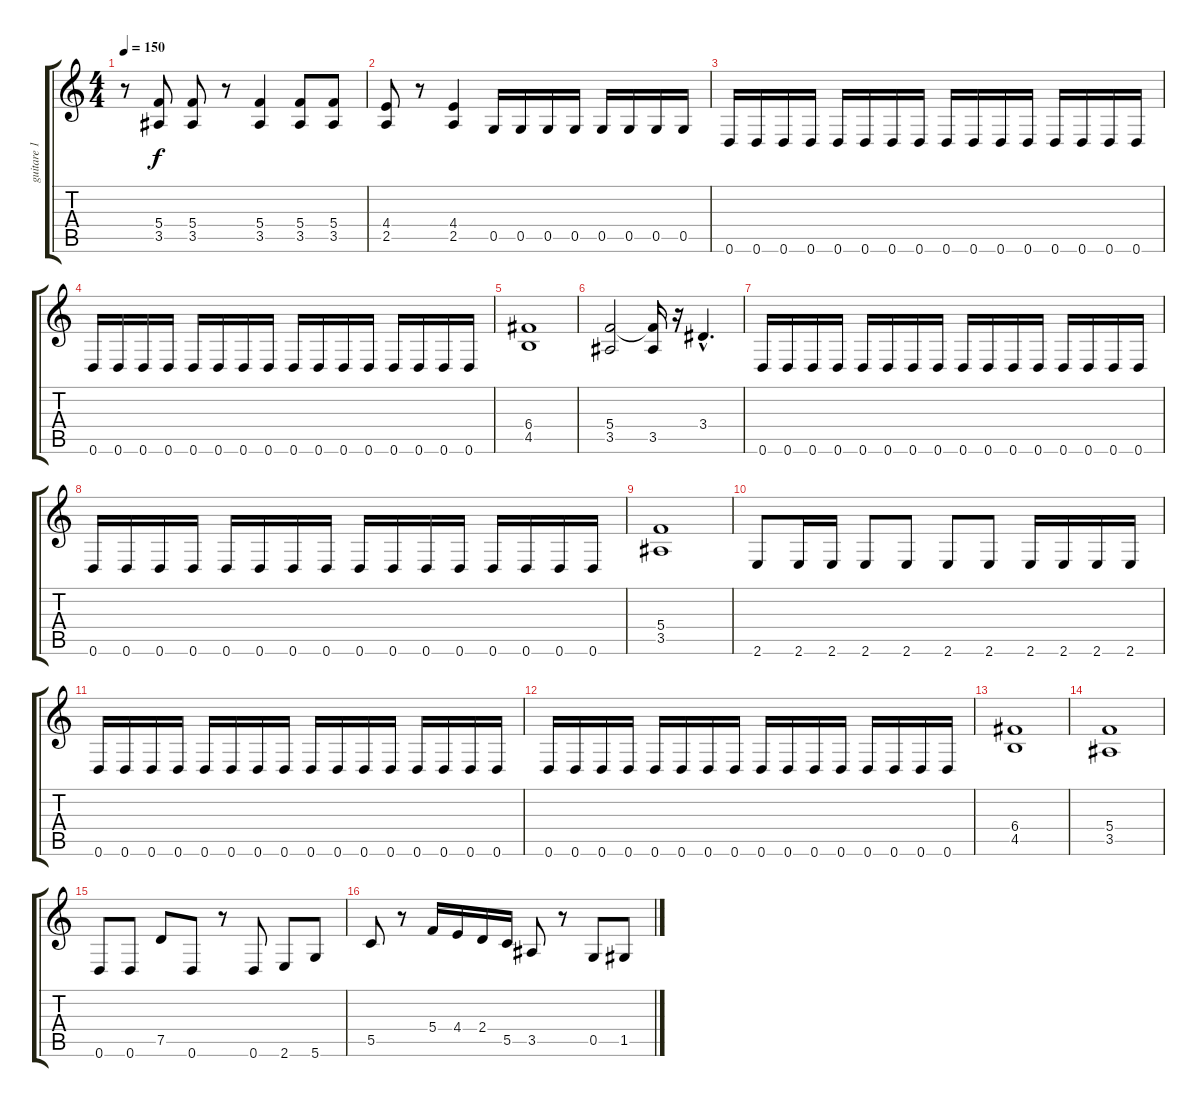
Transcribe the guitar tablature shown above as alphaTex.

\track ("guitare 1" "guitare 1") {instrument distortionguitar}
\staff {score tabs}
\tuning (D4 A3 F3 C3 G2 D2) {hide}
\ts (4 4)
\tempo 150
\clef g2
\ks c
r.8{dy f} (5.4 3.5).8 (5.4 3.5).8 r.8 (5.4 3.5).4 (5.4 3.5).8 (5.4 3.5).8 |
(4.4 2.5).8 r.8 (4.4 2.5).4 0.5.16 0.5.16 0.5.16 0.5.16 0.5.16 0.5.16 0.5.16 0.5.16 |
0.6.16 0.6.16 0.6.16 0.6.16 0.6.16 0.6.16 0.6.16 0.6.16 0.6.16 0.6.16 0.6.16 0.6.16 0.6.16 0.6.16 0.6.16 0.6.16 |
0.6.16 0.6.16 0.6.16 0.6.16 0.6.16 0.6.16 0.6.16 0.6.16 0.6.16 0.6.16 0.6.16 0.6.16 0.6.16 0.6.16 0.6.16 0.6.16 |
(6.4 4.5).1 |
(5.4 3.5).2 (5.4{t} 3.5).16 r.16 3.4{hac}.4{d} |
0.6.16 0.6.16 0.6.16 0.6.16 0.6.16 0.6.16 0.6.16 0.6.16 0.6.16 0.6.16 0.6.16 0.6.16 0.6.16 0.6.16 0.6.16 0.6.16 |
0.6.16 0.6.16 0.6.16 0.6.16 0.6.16 0.6.16 0.6.16 0.6.16 0.6.16 0.6.16 0.6.16 0.6.16 0.6.16 0.6.16 0.6.16 0.6.16 |
(5.4 3.5).1 |
2.6.8 2.6.16 2.6.16 2.6.8 2.6.8 2.6.8 2.6.8 2.6.16 2.6.16 2.6.16 2.6.16 |
0.6.16 0.6.16 0.6.16 0.6.16 0.6.16 0.6.16 0.6.16 0.6.16 0.6.16 0.6.16 0.6.16 0.6.16 0.6.16 0.6.16 0.6.16 0.6.16 |
0.6.16 0.6.16 0.6.16 0.6.16 0.6.16 0.6.16 0.6.16 0.6.16 0.6.16 0.6.16 0.6.16 0.6.16 0.6.16 0.6.16 0.6.16 0.6.16 |
(6.4 4.5).1 |
(5.4 3.5).1 |
0.6.8 0.6.8 7.5.8 0.6.8 r.8 0.6.8 2.6.8 5.6.8 |
5.5.8 r.8 5.4.16 4.4.16 2.4.16 5.5.16 3.5.8 r.8 0.5.8 1.5.8
